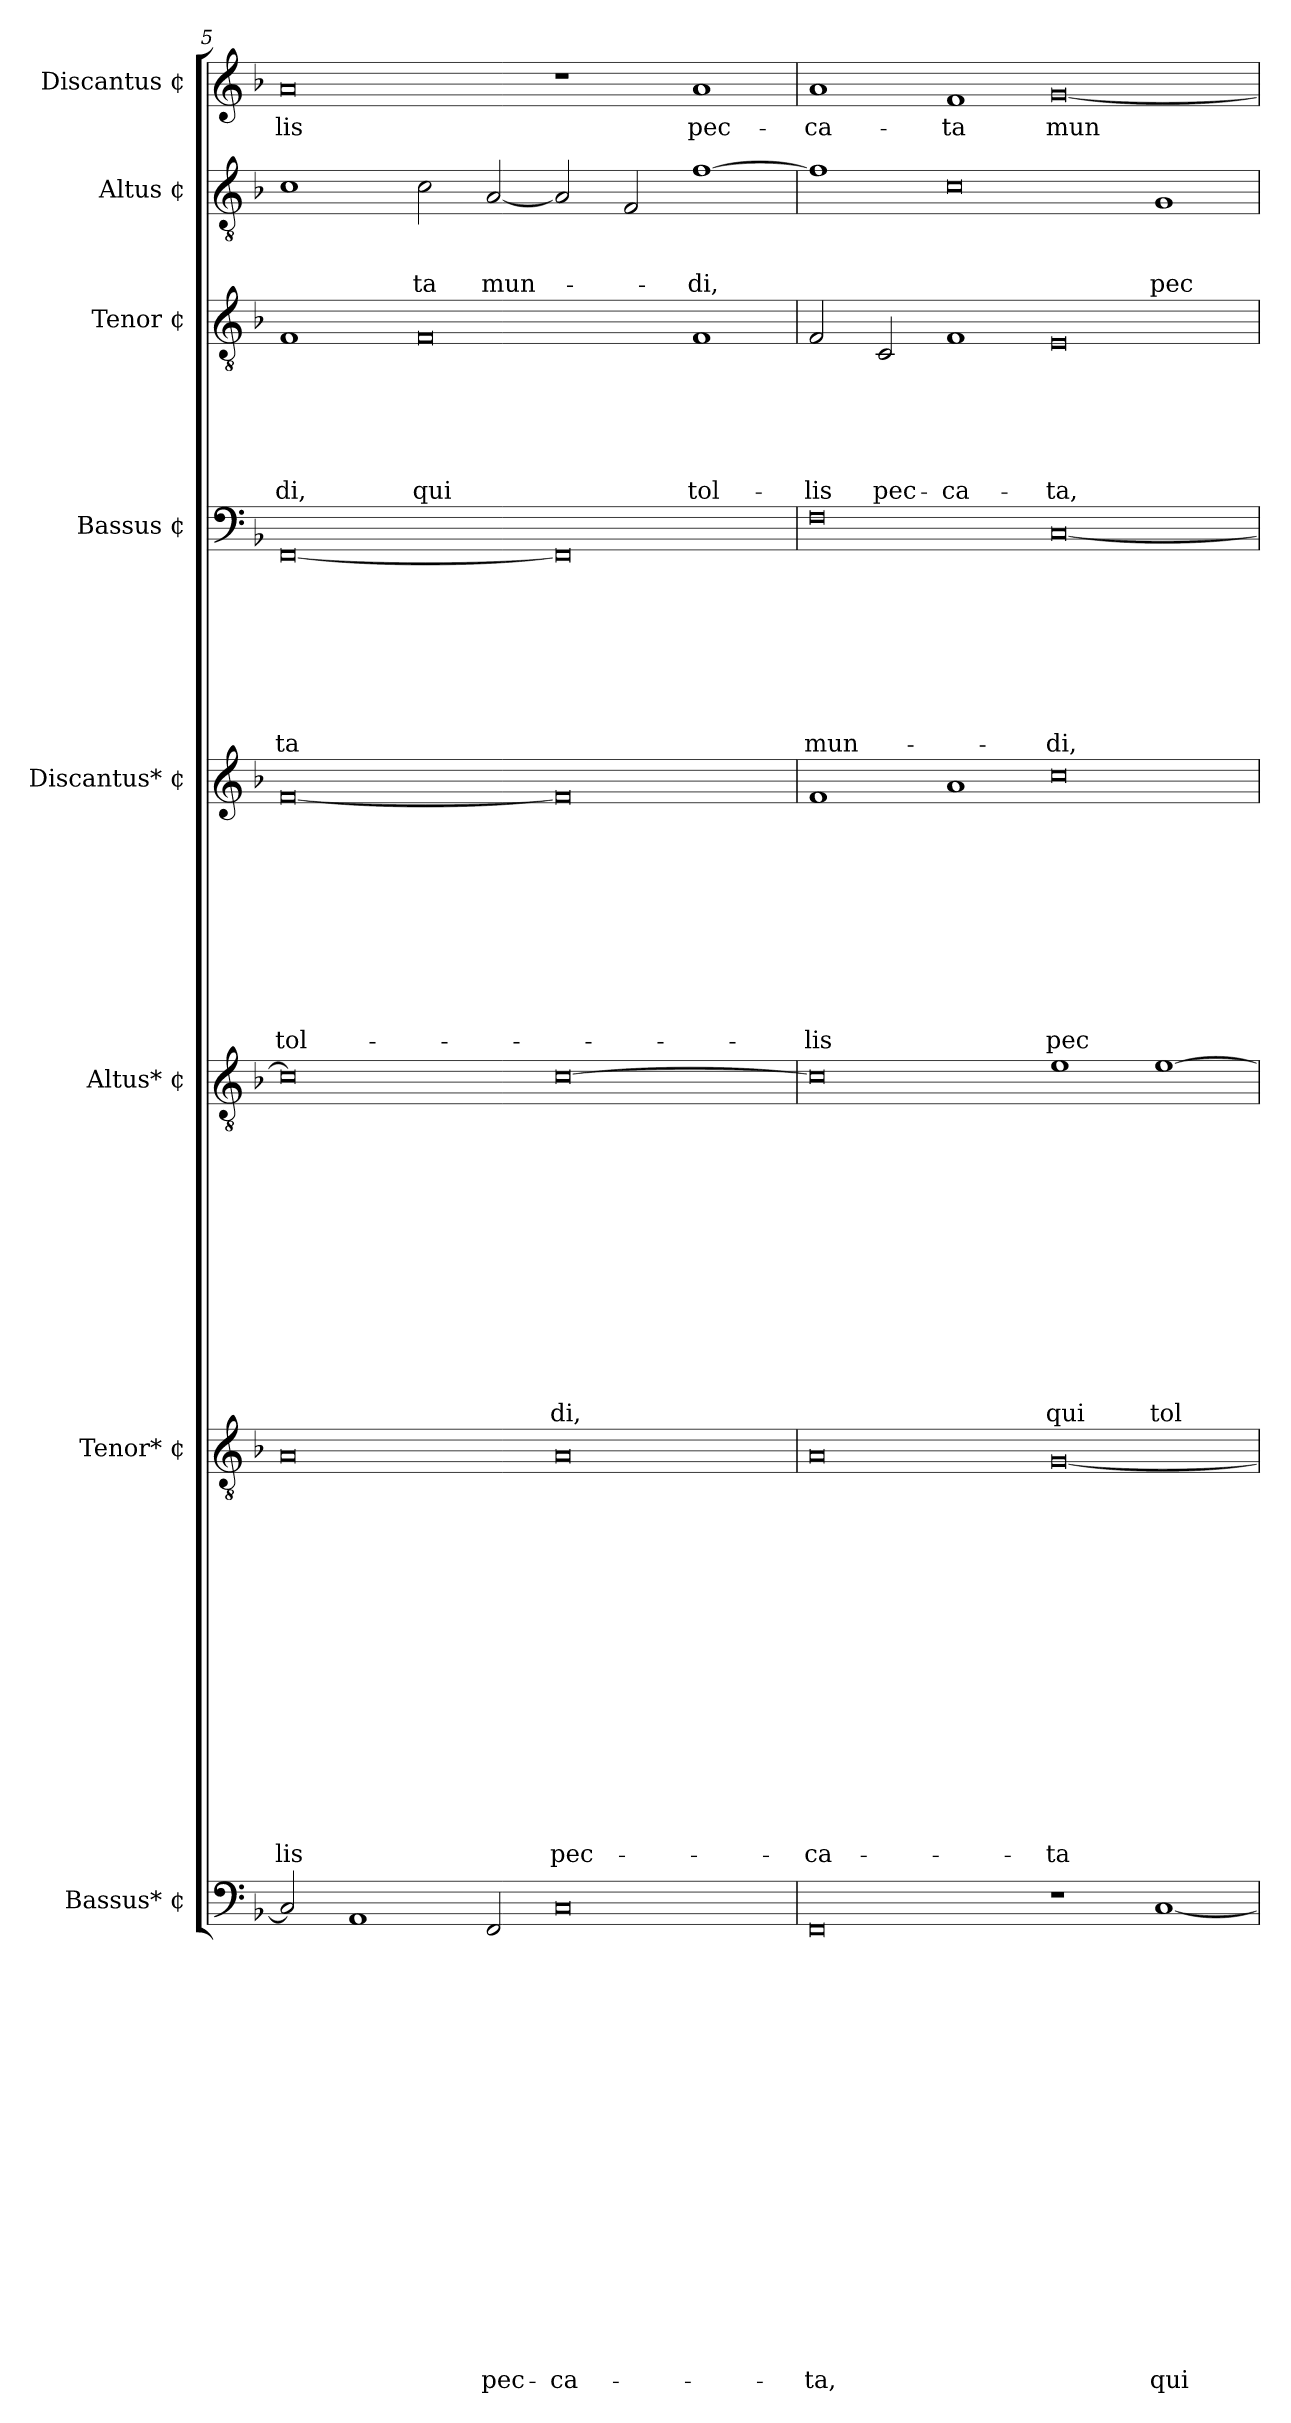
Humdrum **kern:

**kern	**text	**text	**text	**text	**text	**text	**text	**text	**text	**text	**text	**text	**text	**text	**text	**text	**text	**text	**text	**kern	**text	**text	**text	**text	**text	**text	**text	**text	**text	**text	**text	**text	**text	**text	**text	**text	**kern	**text	**text	**text	**text	**text	**text	**text	**text	**text	**text	**text	**text	**text	**kern	**text	**text	**text	**text	**text	**text	**text	**text	**text	**text	**kern	**text	**text	**text	**text	**text	**text	**text	**text	**kern	**text	**text	**text	**text	**text	**text	**kern	**text	**text	**text	**kern	**text
*part8	*part8	*part8	*part8	*part8	*part8	*part8	*part8	*part8	*part8	*part8	*part8	*part8	*part8	*part8	*part8	*part8	*part8	*part8	*part8	*part7	*part7	*part7	*part7	*part7	*part7	*part7	*part7	*part7	*part7	*part7	*part7	*part7	*part7	*part7	*part7	*part7	*part6	*part6	*part6	*part6	*part6	*part6	*part6	*part6	*part6	*part6	*part6	*part6	*part6	*part6	*part5	*part5	*part5	*part5	*part5	*part5	*part5	*part5	*part5	*part5	*part5	*part4	*part4	*part4	*part4	*part4	*part4	*part4	*part4	*part4	*part3	*part3	*part3	*part3	*part3	*part3	*part3	*part2	*part2	*part2	*part2	*part1	*part1
*staff8	*staff8	*staff8	*staff8	*staff8	*staff8	*staff8	*staff8	*staff8	*staff8	*staff8	*staff8	*staff8	*staff8	*staff8	*staff8	*staff8	*staff8	*staff8	*staff8	*staff7	*staff7	*staff7	*staff7	*staff7	*staff7	*staff7	*staff7	*staff7	*staff7	*staff7	*staff7	*staff7	*staff7	*staff7	*staff7	*staff7	*staff6	*staff6	*staff6	*staff6	*staff6	*staff6	*staff6	*staff6	*staff6	*staff6	*staff6	*staff6	*staff6	*staff6	*staff5	*staff5	*staff5	*staff5	*staff5	*staff5	*staff5	*staff5	*staff5	*staff5	*staff5	*staff4	*staff4	*staff4	*staff4	*staff4	*staff4	*staff4	*staff4	*staff4	*staff3	*staff3	*staff3	*staff3	*staff3	*staff3	*staff3	*staff2	*staff2	*staff2	*staff2	*staff1	*staff1
*I"Bassus* ¢	*	*	*	*	*	*	*	*	*	*	*	*	*	*	*	*	*	*	*	*I"Tenor* ¢	*	*	*	*	*	*	*	*	*	*	*	*	*	*	*	*	*I"Altus* ¢	*	*	*	*	*	*	*	*	*	*	*	*	*	*I"Discantus* ¢	*	*	*	*	*	*	*	*	*	*	*I"Bassus ¢	*	*	*	*	*	*	*	*	*I"Tenor ¢	*	*	*	*	*	*	*I"Altus ¢	*	*	*	*I"Discantus ¢	*
*I'B 2	*	*	*	*	*	*	*	*	*	*	*	*	*	*	*	*	*	*	*	*I'T 2	*	*	*	*	*	*	*	*	*	*	*	*	*	*	*	*	*I'A 2	*	*	*	*	*	*	*	*	*	*	*	*	*	*I'D 2	*	*	*	*	*	*	*	*	*	*	*I'B 1	*	*	*	*	*	*	*	*	*I'T 1	*	*	*	*	*	*	*I'A 1	*	*	*	*I'D 1	*
*clefF4	*	*	*	*	*	*	*	*	*	*	*	*	*	*	*	*	*	*	*	*clefGv2	*	*	*	*	*	*	*	*	*	*	*	*	*	*	*	*	*clefGv2	*	*	*	*	*	*	*	*	*	*	*	*	*	*clefG2	*	*	*	*	*	*	*	*	*	*	*clefF4	*	*	*	*	*	*	*	*	*clefGv2	*	*	*	*	*	*	*clefGv2	*	*	*	*clefG2	*
*k[b-]	*	*	*	*	*	*	*	*	*	*	*	*	*	*	*	*	*	*	*	*k[b-]	*	*	*	*	*	*	*	*	*	*	*	*	*	*	*	*	*k[b-]	*	*	*	*	*	*	*	*	*	*	*	*	*	*k[b-]	*	*	*	*	*	*	*	*	*	*	*k[b-]	*	*	*	*	*	*	*	*	*k[b-]	*	*	*	*	*	*	*k[b-]	*	*	*	*k[b-]	*
*F:	*	*	*	*	*	*	*	*	*	*	*	*	*	*	*	*	*	*	*	*F:	*	*	*	*	*	*	*	*	*	*	*	*	*	*	*	*	*F:	*	*	*	*	*	*	*	*	*	*	*	*	*	*F:	*	*	*	*	*	*	*	*	*	*	*F:	*	*	*	*	*	*	*	*	*F:	*	*	*	*	*	*	*F:	*	*	*	*F:	*
=5	=5	=5	=5	=5	=5	=5	=5	=5	=5	=5	=5	=5	=5	=5	=5	=5	=5	=5	=5	=5	=5	=5	=5	=5	=5	=5	=5	=5	=5	=5	=5	=5	=5	=5	=5	=5	=5	=5	=5	=5	=5	=5	=5	=5	=5	=5	=5	=5	=5	=5	=5	=5	=5	=5	=5	=5	=5	=5	=5	=5	=5	=5	=5	=5	=5	=5	=5	=5	=5	=5	=5	=5	=5	=5	=5	=5	=5	=5	=5	=5	=5	=5	=5
!	!	!	!	!	!	!	!	!	!	!	!	!	!	!	!	!	!	!	!	!	!	!	!	!	!	!	!	!	!	!	!	!	!	!	!	!LO:LY:b	!	!	!	!	!	!	!	!	!	!	!	!	!	!	!	!	!	!	!	!	!	!	!	!	!LO:LY:b	!	!	!	!	!	!	!	!	!LO:LY:b	!	!	!	!	!	!	!LO:LY:b	!	!	!	!	!	!LO:LY:b
2C/]	.	.	.	.	.	.	.	.	.	.	.	.	.	.	.	.	.	.	.	0A	.	.	.	.	.	.	.	.	.	.	.	.	.	.	.	-lis	0c]	.	.	.	.	.	.	.	.	.	.	.	.	.	[<0f	.	.	.	.	.	.	.	.	.	tol-	[<0FF	.	.	.	.	.	.	.	-ta	1F	.	.	.	.	.	-di,	1c	.	.	.	0a	-lis
1AA	.	.	.	.	.	.	.	.	.	.	.	.	.	.	.	.	.	.	.	.	.	.	.	.	.	.	.	.	.	.	.	.	.	.	.	.	.	.	.	.	.	.	.	.	.	.	.	.	.	.	.	.	.	.	.	.	.	.	.	.	.	.	.	.	.	.	.	.	.	.	.	.	.	.	.	.	.	.	.	.	.	.	.
!	!	!	!	!	!	!	!	!	!	!	!	!	!	!	!	!	!	!	!	!	!	!	!	!	!	!	!	!	!	!	!	!	!	!	!	!	!	!	!	!	!	!	!	!	!	!	!	!	!	!	!	!	!	!	!	!	!	!	!	!	!	!	!	!	!	!	!	!	!	!	!	!	!	!	!	!	!LO:LY:b	!	!	!	!LO:LY:b	!	!
.	.	.	.	.	.	.	.	.	.	.	.	.	.	.	.	.	.	.	.	.	.	.	.	.	.	.	.	.	.	.	.	.	.	.	.	.	.	.	.	.	.	.	.	.	.	.	.	.	.	.	.	.	.	.	.	.	.	.	.	.	.	.	.	.	.	.	.	.	.	.	0F	.	.	.	.	.	qui	2c\	.	.	-ta	.	.
!	!	!	!	!	!	!	!	!	!	!	!	!	!	!	!	!	!	!	!LO:LY:b	!	!	!	!	!	!	!	!	!	!	!	!	!	!	!	!	!	!	!	!	!	!	!	!	!	!	!	!	!	!	!	!	!	!	!	!	!	!	!	!	!	!	!	!	!	!	!	!	!	!	!	!	!	!	!	!	!	!	!	!	!	!LO:LY:b	!	!
2FF/	.	.	.	.	.	.	.	.	.	.	.	.	.	.	.	.	.	.	pec-	.	.	.	.	.	.	.	.	.	.	.	.	.	.	.	.	.	.	.	.	.	.	.	.	.	.	.	.	.	.	.	.	.	.	.	.	.	.	.	.	.	.	.	.	.	.	.	.	.	.	.	.	.	.	.	.	.	.	[<2A/	.	.	mun-	.	.
!	!	!	!	!	!	!	!	!	!	!	!	!	!	!	!	!	!	!	!LO:LY:b:rj	!	!	!	!	!	!	!	!	!	!	!	!	!	!	!	!	!LO:LY:b	!	!	!	!	!	!	!	!	!	!	!	!	!	!LO:LY:b	!	!	!	!	!	!	!	!	!	!	!	!	!	!	!	!	!	!	!	!	!	!	!	!	!	!	!	!	!	!	!	!	!
0C	.	.	.	.	.	.	.	.	.	.	.	.	.	.	.	.	.	.	-ca-	0A	.	.	.	.	.	.	.	.	.	.	.	.	.	.	.	pec-	[>0c	.	.	.	.	.	.	.	.	.	.	.	.	-di,	0f]	.	.	.	.	.	.	.	.	.	.	0FF]	.	.	.	.	.	.	.	.	.	.	.	.	.	.	.	2A/]	.	.	.	1r	.
.	.	.	.	.	.	.	.	.	.	.	.	.	.	.	.	.	.	.	.	.	.	.	.	.	.	.	.	.	.	.	.	.	.	.	.	.	.	.	.	.	.	.	.	.	.	.	.	.	.	.	.	.	.	.	.	.	.	.	.	.	.	.	.	.	.	.	.	.	.	.	.	.	.	.	.	.	.	2F/	.	.	.	.	.
!	!	!	!	!	!	!	!	!	!	!	!	!	!	!	!	!	!	!	!	!	!	!	!	!	!	!	!	!	!	!	!	!	!	!	!	!	!	!	!	!	!	!	!	!	!	!	!	!	!	!	!	!	!	!	!	!	!	!	!	!	!	!	!	!	!	!	!	!	!	!	!	!	!	!	!	!	!LO:LY:b	!	!	!	!LO:LY:b	!	!LO:LY:b
.	.	.	.	.	.	.	.	.	.	.	.	.	.	.	.	.	.	.	.	.	.	.	.	.	.	.	.	.	.	.	.	.	.	.	.	.	.	.	.	.	.	.	.	.	.	.	.	.	.	.	.	.	.	.	.	.	.	.	.	.	.	.	.	.	.	.	.	.	.	.	1F	.	.	.	.	.	tol-	[>1f	.	.	-di,	1a	pec-
!!LO:PB:g=z
=6	=6	=6	=6	=6	=6	=6	=6	=6	=6	=6	=6	=6	=6	=6	=6	=6	=6	=6	=6	=6	=6	=6	=6	=6	=6	=6	=6	=6	=6	=6	=6	=6	=6	=6	=6	=6	=6	=6	=6	=6	=6	=6	=6	=6	=6	=6	=6	=6	=6	=6	=6	=6	=6	=6	=6	=6	=6	=6	=6	=6	=6	=6	=6	=6	=6	=6	=6	=6	=6	=6	=6	=6	=6	=6	=6	=6	=6	=6	=6	=6	=6	=6	=6
!	!	!	!	!	!	!	!	!	!	!	!	!	!	!	!	!	!	!	!LO:LY:b	!	!	!	!	!	!	!	!	!	!	!	!	!	!	!	!	!LO:LY:b	!	!	!	!	!	!	!	!	!	!	!	!	!	!	!	!	!	!	!	!	!	!	!	!	!LO:LY:b	!	!	!	!	!	!	!	!	!LO:LY:b	!	!	!	!	!	!	!LO:LY:b	!	!	!	!	!	!LO:LY:b
0FF	.	.	.	.	.	.	.	.	.	.	.	.	.	.	.	.	.	.	-ta,	0A	.	.	.	.	.	.	.	.	.	.	.	.	.	.	.	-ca-	0c]	.	.	.	.	.	.	.	.	.	.	.	.	.	1f	.	.	.	.	.	.	.	.	.	-lis	0F	.	.	.	.	.	.	.	mun-	2F/	.	.	.	.	.	-lis	1f]	.	.	.	1a	-ca-
!	!	!	!	!	!	!	!	!	!	!	!	!	!	!	!	!	!	!	!	!	!	!	!	!	!	!	!	!	!	!	!	!	!	!	!	!	!	!	!	!	!	!	!	!	!	!	!	!	!	!	!	!	!	!	!	!	!	!	!	!	!	!	!	!	!	!	!	!	!	!	!	!	!	!	!	!	!LO:LY:b	!	!	!	!	!	!
.	.	.	.	.	.	.	.	.	.	.	.	.	.	.	.	.	.	.	.	.	.	.	.	.	.	.	.	.	.	.	.	.	.	.	.	.	.	.	.	.	.	.	.	.	.	.	.	.	.	.	.	.	.	.	.	.	.	.	.	.	.	.	.	.	.	.	.	.	.	.	2C/	.	.	.	.	.	pec-	.	.	.	.	.	.
!	!	!	!	!	!	!	!	!	!	!	!	!	!	!	!	!	!	!	!	!	!	!	!	!	!	!	!	!	!	!	!	!	!	!	!	!	!	!	!	!	!	!	!	!	!	!	!	!	!	!	!	!	!	!	!	!	!	!	!	!	!	!	!	!	!	!	!	!	!	!	!	!	!	!	!	!	!LO:LY:b:rj	!	!	!	!	!	!LO:LY:b
.	.	.	.	.	.	.	.	.	.	.	.	.	.	.	.	.	.	.	.	.	.	.	.	.	.	.	.	.	.	.	.	.	.	.	.	.	.	.	.	.	.	.	.	.	.	.	.	.	.	.	1a	.	.	.	.	.	.	.	.	.	.	.	.	.	.	.	.	.	.	.	1F	.	.	.	.	.	-ca-	0c	.	.	.	1f	-ta
!	!	!	!	!	!	!	!	!	!	!	!	!	!	!	!	!	!	!	!	!	!	!	!	!	!	!	!	!	!	!	!	!	!	!	!	!LO:LY:b	!	!	!	!	!	!	!	!	!	!	!	!	!	!LO:LY:b	!	!	!	!	!	!	!	!	!	!	!LO:LY:b	!	!	!	!	!	!	!	!	!LO:LY:b	!	!	!	!	!	!	!LO:LY:b	!	!	!	!	!	!LO:LY:b
1r	.	.	.	.	.	.	.	.	.	.	.	.	.	.	.	.	.	.	.	[<0G	.	.	.	.	.	.	.	.	.	.	.	.	.	.	.	-ta	1e	.	.	.	.	.	.	.	.	.	.	.	.	qui	0cc	.	.	.	.	.	.	.	.	.	pec-	[<0C	.	.	.	.	.	.	.	-di,	0E	.	.	.	.	.	-ta,	.	.	.	.	[<0g	mun-
!	!	!	!	!	!	!	!	!	!	!	!	!	!	!	!	!	!	!	!LO:LY:b	!	!	!	!	!	!	!	!	!	!	!	!	!	!	!	!	!	!	!	!	!	!	!	!	!	!	!	!	!	!	!LO:LY:b	!	!	!	!	!	!	!	!	!	!	!	!	!	!	!	!	!	!	!	!	!	!	!	!	!	!	!	!	!	!	!LO:LY:b	!	!
[<1C	.	.	.	.	.	.	.	.	.	.	.	.	.	.	.	.	.	.	qui	.	.	.	.	.	.	.	.	.	.	.	.	.	.	.	.	.	[>1e	.	.	.	.	.	.	.	.	.	.	.	.	tol-	.	.	.	.	.	.	.	.	.	.	.	.	.	.	.	.	.	.	.	.	.	.	.	.	.	.	.	1G	.	.	pec-	.	.
=	=	=	=	=	=	=	=	=	=	=	=	=	=	=	=	=	=	=	=	=	=	=	=	=	=	=	=	=	=	=	=	=	=	=	=	=	=	=	=	=	=	=	=	=	=	=	=	=	=	=	=	=	=	=	=	=	=	=	=	=	=	=	=	=	=	=	=	=	=	=	=	=	=	=	=	=	=	=	=	=	=	=	=
*-	*-	*-	*-	*-	*-	*-	*-	*-	*-	*-	*-	*-	*-	*-	*-	*-	*-	*-	*-	*-	*-	*-	*-	*-	*-	*-	*-	*-	*-	*-	*-	*-	*-	*-	*-	*-	*-	*-	*-	*-	*-	*-	*-	*-	*-	*-	*-	*-	*-	*-	*-	*-	*-	*-	*-	*-	*-	*-	*-	*-	*-	*-	*-	*-	*-	*-	*-	*-	*-	*-	*-	*-	*-	*-	*-	*-	*-	*-	*-	*-	*-	*-	*-
